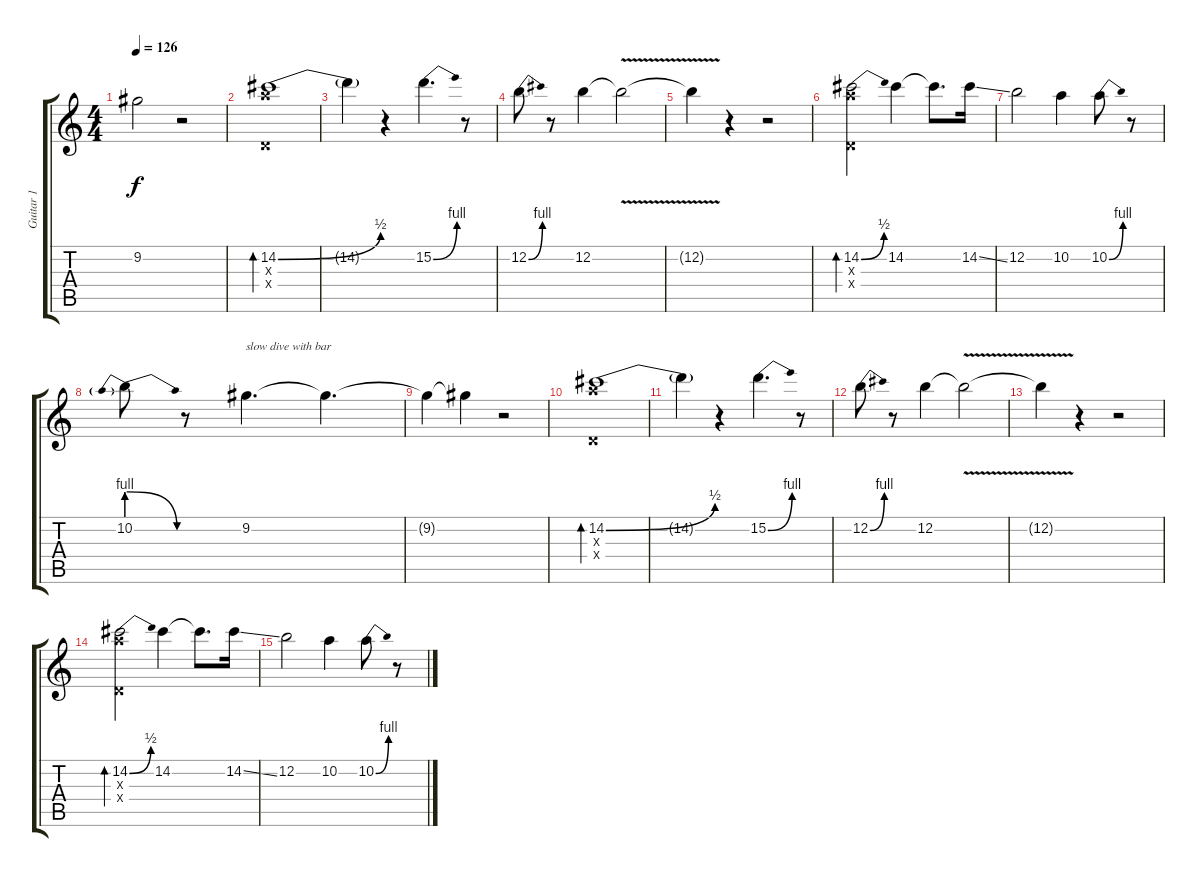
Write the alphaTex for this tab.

\track ("Guitar 1" "Guitar 1") {instrument overdrivenguitar}
\staff {score tabs}
\tuning (E4 B3 G3 D3 A2 E2) {hide}
\ts (4 4)
\tempo 126
\clef g2
\ks c
9.2{t}.2{dy f} r.2 |
(14.2{be (bend 0 0 60 2)} 14.3{x} 0.4{x}).1{bd 120} |
14.2{t}.4 r.4 15.2{be (bend 0 0 60 4)}.4{d} r.8 |
12.2{be (bend 0 0 60 4)}.8 r.8 12.2.4 12.2{v t}.2 |
12.2{t}.4 r.4 r.2 |
(14.2{be (bend 0 0 60 2)} 14.3{x} 0.4{x}).2{bd 120} 14.2.4 14.2{t}.8{d} 14.2{ss}.16 |
12.2.2 10.2.4 10.2{be (bend 0 0 60 4)}.8 r.8 |
10.2{be (prebendrelease 0 4 60 0)}.8 r.8 9.2.4{d txt "slow dive with bar"} 9.2{t}.4{d} |
9.2{t}.4 9.2{t}.4 r.2 |
(14.2{be (bend 0 0 60 2)} 14.3{x} 0.4{x}).1{bd 120 volume 11} |
14.2{t}.4 r.4 15.2{be (bend 0 0 60 4)}.4{d} r.8 |
12.2{be (bend 0 0 60 4)}.8{volume 5} r.8 12.2.4 12.2{v t}.2 |
12.2{t}.4 r.4 r.2 |
(14.2{be (bend 0 0 60 2)} 14.3{x} 0.4{x}).2{bd 120 volume 0} 14.2.4 14.2{t}.8{d} 14.2{ss}.16 |
12.2.2 10.2.4 10.2{be (bend 0 0 60 4)}.8 r.8
